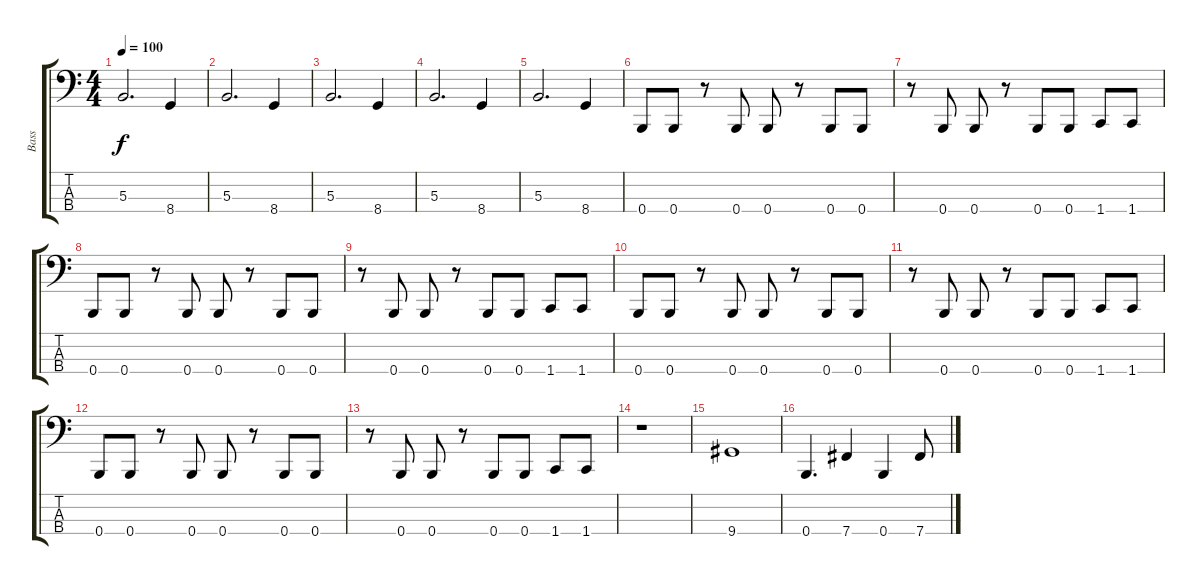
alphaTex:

\track ("Bass" "Bass") {instrument electricbasspick}
\staff {score tabs}
\tuning (E2 B1 Gb1 B0) {hide}
\ts (4 4)
\tempo 100
\clef f4
\ks c
5.3.2{d dy f} 8.4.4 |
5.3.2{d} 8.4.4 |
5.3.2{d} 8.4.4 |
5.3.2{d} 8.4.4 |
5.3.2{d} 8.4.4 |
0.4.8 0.4.8 r.8 0.4.8 0.4.8 r.8 0.4.8 0.4.8 |
r.8 0.4.8 0.4.8 r.8 0.4.8 0.4.8 1.4.8 1.4.8 |
0.4.8 0.4.8 r.8 0.4.8 0.4.8 r.8 0.4.8 0.4.8 |
r.8 0.4.8 0.4.8 r.8 0.4.8 0.4.8 1.4.8 1.4.8 |
0.4.8 0.4.8 r.8 0.4.8 0.4.8 r.8 0.4.8 0.4.8 |
r.8 0.4.8 0.4.8 r.8 0.4.8 0.4.8 1.4.8 1.4.8 |
0.4.8 0.4.8 r.8 0.4.8 0.4.8 r.8 0.4.8 0.4.8 |
r.8 0.4.8 0.4.8 r.8 0.4.8 0.4.8 1.4.8 1.4.8 |
r.1 |
9.4.1 |
0.4.4{d} 7.4.4 0.4.4 7.4.8
